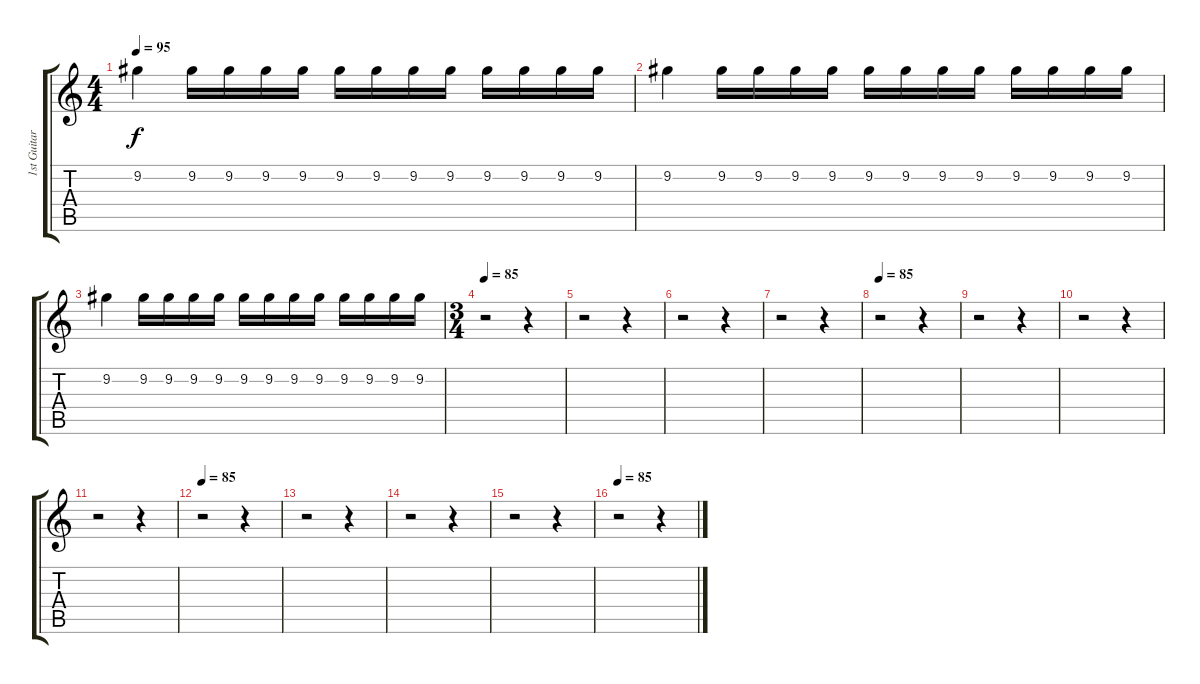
\track ("1st Guitar" "1st Guitar") {instrument distortionguitar}
\staff {score tabs}
\tuning (E4 B3 G3 D3 A2 D2) {hide}
\ts (4 4)
\tempo 95
\clef g2
\ks c
9.2.4{dy f} 9.2.16 9.2.16 9.2.16 9.2.16 9.2.16 9.2.16 9.2.16 9.2.16 9.2.16 9.2.16 9.2.16 9.2.16 |
9.2.4 9.2.16 9.2.16 9.2.16 9.2.16 9.2.16 9.2.16 9.2.16 9.2.16 9.2.16 9.2.16 9.2.16 9.2.16 |
9.2.4 9.2.16 9.2.16 9.2.16 9.2.16 9.2.16 9.2.16 9.2.16 9.2.16 9.2.16 9.2.16 9.2.16 9.2.16 |
\ts (3 4)
\tempo 85
r.2 r.4 |
r.2 r.4 |
r.2 r.4 |
r.2 r.4 |
\tempo 85
r.2 r.4 |
r.2 r.4 |
r.2 r.4 |
r.2 r.4 |
\tempo 85
r.2 r.4 |
r.2 r.4 |
r.2 r.4 |
r.2 r.4 |
\tempo 85
r.2 r.4
